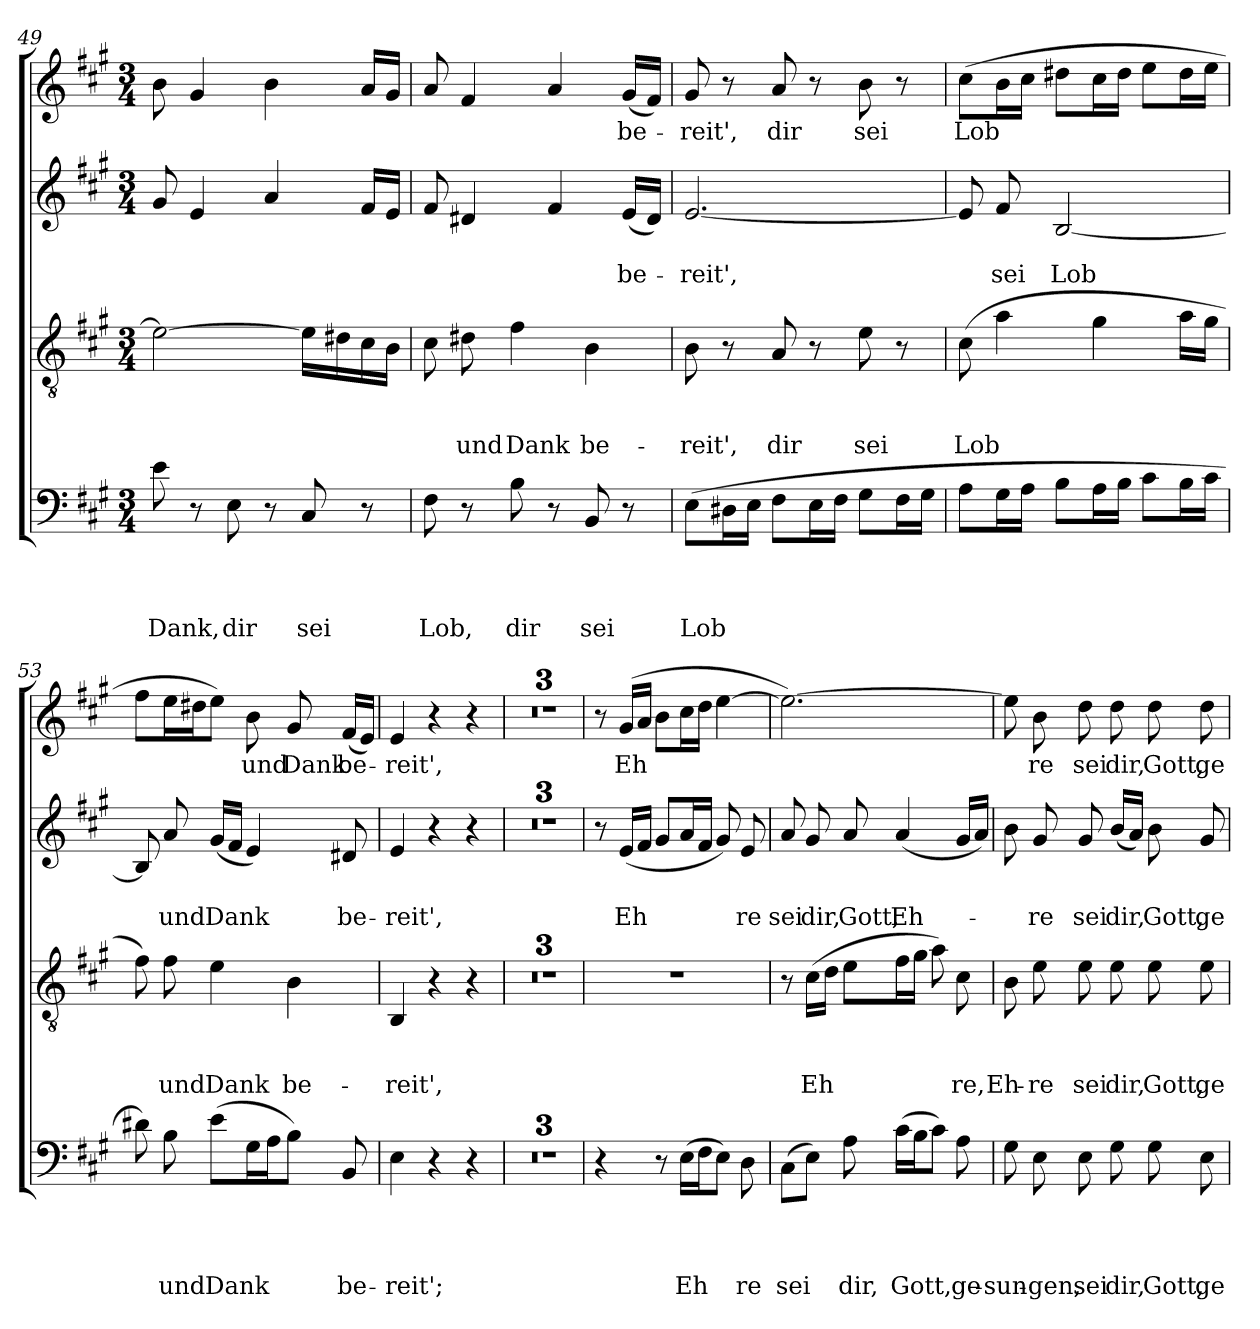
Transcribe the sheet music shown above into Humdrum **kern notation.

**kern	**text	**text	**text	**text	**kern	**text	**text	**text	**kern	**text	**text	**kern	**text
*part4	*part4	*part4	*part4	*part4	*part3	*part3	*part3	*part3	*part2	*part2	*part2	*part1	*part1
*staff4	*staff4	*staff4	*staff4	*staff4	*staff3	*staff3	*staff3	*staff3	*staff2	*staff2	*staff2	*staff1	*staff1
*clefF4	*	*	*	*	*clefGv2	*	*	*	*clefG2	*	*	*clefG2	*
*k[f#c#g#]	*	*	*	*	*k[f#c#g#]	*	*	*	*k[f#c#g#]	*	*	*k[f#c#g#]	*
*A:	*	*	*	*	*A:	*	*	*	*A:	*	*	*A:	*
*M3/4	*	*	*	*	*M3/4	*	*	*	*M3/4	*	*	*M3/4	*
=49	=49	=49	=49	=49	=49	=49	=49	=49	=49	=49	=49	=49	=49
!	!	!	!	!LO:LY:b	!	!	!	!	!	!	!	!	!
8e\	.	.	.	Dank,	2e\_	.	.	.	8g#/	.	.	8b\	.
8r	.	.	.	.	.	.	.	.	4e/	.	.	4g#/	.
!	!	!	!	!LO:LY:b	!	!	!	!	!	!	!	!	!
8E\	.	.	.	dir	.	.	.	.	.	.	.	.	.
8r	.	.	.	.	.	.	.	.	4a/	.	.	4b\	.
!	!	!	!	!LO:LY:b	!	!	!	!	!	!	!	!	!
8C#/	.	.	.	sei	16e\LL]	.	.	.	.	.	.	.	.
.	.	.	.	.	16d#X\	.	.	.	.	.	.	.	.
8r	.	.	.	.	16c#\	.	.	.	16f#/LL	.	.	16a/LL	.
.	.	.	.	.	16B\JJ	.	.	.	16e/JJ	.	.	16g#/JJ	.
=50	=50	=50	=50	=50	=50	=50	=50	=50	=50	=50	=50	=50	=50
!	!	!	!	!LO:LY:b	!	!	!	!	!	!	!	!	!
8F#\	.	.	.	Lob,	8c#\	.	.	.	8f#/	.	.	8a/	.
!	!	!	!	!	!	!	!	!LO:LY:b	!	!	!	!	!
8r	.	.	.	.	8d#X\	.	.	und	4d#X/	.	.	4f#/	.
!	!	!	!	!LO:LY:b	!	!	!	!LO:LY:b	!	!	!	!	!
8B\	.	.	.	dir	4f#\	.	.	Dank	.	.	.	.	.
8r	.	.	.	.	.	.	.	.	4f#/	.	.	4a/	.
!	!	!	!	!LO:LY:b	!	!	!	!LO:LY:b	!	!	!	!	!
8BB/	.	.	.	sei	4B\	.	.	be-	.	.	.	.	.
!	!	!	!	!	!	!	!	!	!	!	!LO:LY:b	!	!LO:LY:b
8r	.	.	.	.	.	.	.	.	(<16e/LL	.	be-	(<16g#/LL	be-
.	.	.	.	.	.	.	.	.	16d#/JJ)	.	.	16f#/JJ)	.
!!LO:LB:g=z
=51	=51	=51	=51	=51	=51	=51	=51	=51	=51	=51	=51	=51	=51
!	!	!	!	!LO:LY:b	!	!	!	!LO:LY:b	!	!	!LO:LY:b	!	!LO:LY:b
(>8E\L	.	.	.	Lob	8B\	.	.	-reit',	[2.e/	.	-reit',	8g#/	-reit',
16D#X\L	.	.	.	.	8r	.	.	.	.	.	.	8r	.
16E\JJ	.	.	.	.	.	.	.	.	.	.	.	.	.
!	!	!	!	!	!	!	!	!LO:LY:b	!	!	!	!	!LO:LY:b
8F#\L	.	.	.	.	8A/	.	.	dir	.	.	.	8a/	dir
16E\L	.	.	.	.	8r	.	.	.	.	.	.	8r	.
16F#\JJ	.	.	.	.	.	.	.	.	.	.	.	.	.
!	!	!	!	!	!	!	!	!LO:LY:b	!	!	!	!	!LO:LY:b
8G#\L	.	.	.	.	8e\	.	.	sei	.	.	.	8b\	sei
16F#\L	.	.	.	.	8r	.	.	.	.	.	.	8r	.
16G#\JJ	.	.	.	.	.	.	.	.	.	.	.	.	.
=52	=52	=52	=52	=52	=52	=52	=52	=52	=52	=52	=52	=52	=52
!	!	!	!	!	!	!	!	!LO:LY:b	!	!	!	!	!LO:LY:b
8A\L	.	.	.	.	(>8c#\	.	.	Lob	8e/]	.	.	(>8cc#\L	Lob
!	!	!	!	!	!	!	!	!	!	!	!LO:LY:b	!	!
16G#\L	.	.	.	.	4a\	.	.	.	8f#/	.	sei	16b\L	.
16A\JJ	.	.	.	.	.	.	.	.	.	.	.	16cc#\JJ	.
!	!	!	!	!	!	!	!	!	!	!	!LO:LY:b	!	!
8B\L	.	.	.	.	.	.	.	.	[2B/	.	Lob	8dd#X\L	.
16A\L	.	.	.	.	4g#\	.	.	.	.	.	.	16cc#\L	.
16B\JJ	.	.	.	.	.	.	.	.	.	.	.	16dd#\JJ	.
8c#\L	.	.	.	.	.	.	.	.	.	.	.	8ee\L	.
16B\L	.	.	.	.	16a\LL	.	.	.	.	.	.	16dd#\L	.
16c#\JJ	.	.	.	.	16g#\JJ	.	.	.	.	.	.	16ee\JJ	.
=53	=53	=53	=53	=53	=53	=53	=53	=53	=53	=53	=53	=53	=53
8d#X\)	.	.	.	.	8f#\)	.	.	.	8B/]	.	.	8ff#\L	.
!	!	!	!	!LO:LY:b	!	!	!	!LO:LY:b	!	!	!LO:LY:b	!	!
8B\	.	.	.	und	8f#\	.	.	und	8a/	.	und	16ee\L	.
.	.	.	.	.	.	.	.	.	.	.	.	16dd#X\J	.
!	!	!	!	!LO:LY:b	!	!	!	!LO:LY:b	!	!	!LO:LY:b	!	!
(>8e\L	.	.	.	Dank	4e\	.	.	Dank	(<16g#/LL	.	Dank	8ee\J)	.
.	.	.	.	.	.	.	.	.	16f#/JJ	.	.	.	.
!	!	!	!	!	!	!	!	!	!	!	!	!	!LO:LY:b
16G#\L	.	.	.	.	.	.	.	.	4e/)	.	.	8b\	und
16A\J	.	.	.	.	.	.	.	.	.	.	.	.	.
!	!	!	!	!	!	!	!	!LO:LY:b	!	!	!	!	!LO:LY:b
8B\J)	.	.	.	.	4B\	.	.	be-	.	.	.	8g#/	Dank
!	!	!	!	!LO:LY:b	!	!	!	!	!	!	!LO:LY:b	!	!LO:LY:b
8BB/	.	.	.	be-	.	.	.	.	8d#X/	.	be-	(<16f#/LL	be-
.	.	.	.	.	.	.	.	.	.	.	.	16e/JJ)	.
!!LO:LB:g=z
=54	=54	=54	=54	=54	=54	=54	=54	=54	=54	=54	=54	=54	=54
!	!	!	!	!LO:LY:b	!	!	!	!LO:LY:b	!	!	!LO:LY:b	!	!LO:LY:b
4E\	.	.	.	-reit';	4BB/	.	.	-reit',	4e/	.	-reit',	4e/	-reit',
4r	.	.	.	.	4r	.	.	.	4r	.	.	4r	.
4r	.	.	.	.	4r	.	.	.	4r	.	.	4r	.
=55	=55	=55	=55	=55	=55	=55	=55	=55	=55	=55	=55	=55	=55
2.r	.	.	.	.	2.r	.	.	.	2.r	.	.	2.r	.
=56	=56	=56	=56	=56	=56	=56	=56	=56	=56	=56	=56	=56	=56
2.r	.	.	.	.	2.r	.	.	.	2.r	.	.	2.r	.
!!LO:PB:g=z
=57	=57	=57	=57	=57	=57	=57	=57	=57	=57	=57	=57	=57	=57
2.r	.	.	.	.	2.r	.	.	.	2.r	.	.	2.r	.
=58	=58	=58	=58	=58	=58	=58	=58	=58	=58	=58	=58	=58	=58
4r	.	.	.	.	2.r	.	.	.	8r	.	.	8r	.
!	!	!	!	!	!	!	!	!	!	!	!LO:LY:b	!	!LO:LY:b
.	.	.	.	.	.	.	.	.	(<16e/LL	.	Eh	(>16g#/LL	Eh
.	.	.	.	.	.	.	.	.	16f#/JJ	.	.	16a/JJ	.
8r	.	.	.	.	.	.	.	.	8g#/L	.	.	8b\L	.
!	!	!	!	!LO:LY:b	!	!	!	!	!	!	!	!	!
(>16E\LL	.	.	.	Eh	.	.	.	.	16a/L	.	.	16cc#\L	.
16F#\J	.	.	.	.	.	.	.	.	16f#/JJ	.	.	16dd\JJ	.
8E\J)	.	.	.	.	.	.	.	.	8g#/)	.	.	[4ee\	.
!	!	!	!	!LO:LY:b	!	!	!	!	!	!	!LO:LY:b	!	!
8D\	.	.	.	re	.	.	.	.	8e/	.	re	.	.
=59	=59	=59	=59	=59	=59	=59	=59	=59	=59	=59	=59	=59	=59
!	!	!	!	!LO:LY:b	!	!	!	!	!	!	!LO:LY:b	!	!
(>8C#\L	.	.	.	sei	8r	.	.	.	8a/	.	sei	2.ee\_)	.
!	!	!	!	!	!	!	!	!LO:LY:b	!	!	!LO:LY:b	!	!
8E\J)	.	.	.	.	(>16c#\LL	.	.	Eh	8g#/	.	dir,	.	.
.	.	.	.	.	16d\JJ	.	.	.	.	.	.	.	.
!	!	!	!	!LO:LY:b	!	!	!	!	!	!	!LO:LY:b	!	!
8A\	.	.	.	dir,	8e\L	.	.	.	8a/	.	Gott,	.	.
!	!	!	!	!LO:LY:b	!	!	!	!	!	!	!LO:LY:b	!	!
(>16c#\LL	.	.	.	Gott,	16f#\L	.	.	.	(<4a/	.	Eh-	.	.
16B\J	.	.	.	.	16g#\JJ	.	.	.	.	.	.	.	.
8c#\J)	.	.	.	.	8a\)	.	.	.	.	.	.	.	.
!	!	!	!	!LO:LY:b	!	!	!	!LO:LY:b	!	!	!	!	!
8A\	.	.	.	ge-	8c#\	.	.	re,	16g#/LL	.	.	.	.
.	.	.	.	.	.	.	.	.	16a/JJ)	.	.	.	.
!!LO:LB:g=z
=60	=60	=60	=60	=60	=60	=60	=60	=60	=60	=60	=60	=60	=60
!	!	!	!	!LO:LY:b	!	!	!	!LO:LY:b	!	!	!	!	!
8G#\	.	.	.	-sun-	8B\	.	.	Eh-	8b\	.	.	8ee\]	.
!	!	!	!	!LO:LY:b	!	!	!	!LO:LY:b	!	!	!LO:LY:b	!	!LO:LY:b
8E\	.	.	.	-gen,	8e\	.	.	-re	8g#/	.	-re	8b\	re
!	!	!	!	!LO:LY:b	!	!	!	!LO:LY:b	!	!	!LO:LY:b	!	!LO:LY:b
8E\	.	.	.	sei	8e\	.	.	sei	8g#/	.	sei	8dd\	sei
!	!	!	!	!LO:LY:b	!	!	!	!LO:LY:b	!	!	!LO:LY:b	!	!LO:LY:b
8G#\	.	.	.	dir,	8e\	.	.	dir,	(<16b/LL	.	dir,	8dd\	dir,
.	.	.	.	.	.	.	.	.	16a/JJ)	.	.	.	.
!	!	!	!	!LO:LY:b	!	!	!	!LO:LY:b	!	!	!LO:LY:b	!	!LO:LY:b
8G#\	.	.	.	Gott,	8e\	.	.	Gott,	8b\	.	Gott,	8dd\	Gott,
!	!	!	!	!LO:LY:b	!	!	!	!LO:LY:b	!	!	!LO:LY:b	!	!LO:LY:b
8E\	.	.	.	ge-	8e\	.	.	ge-	8g#/	.	ge-	8dd\	ge-
=	=	=	=	=	=	=	=	=	=	=	=	=	=
*-	*-	*-	*-	*-	*-	*-	*-	*-	*-	*-	*-	*-	*-
